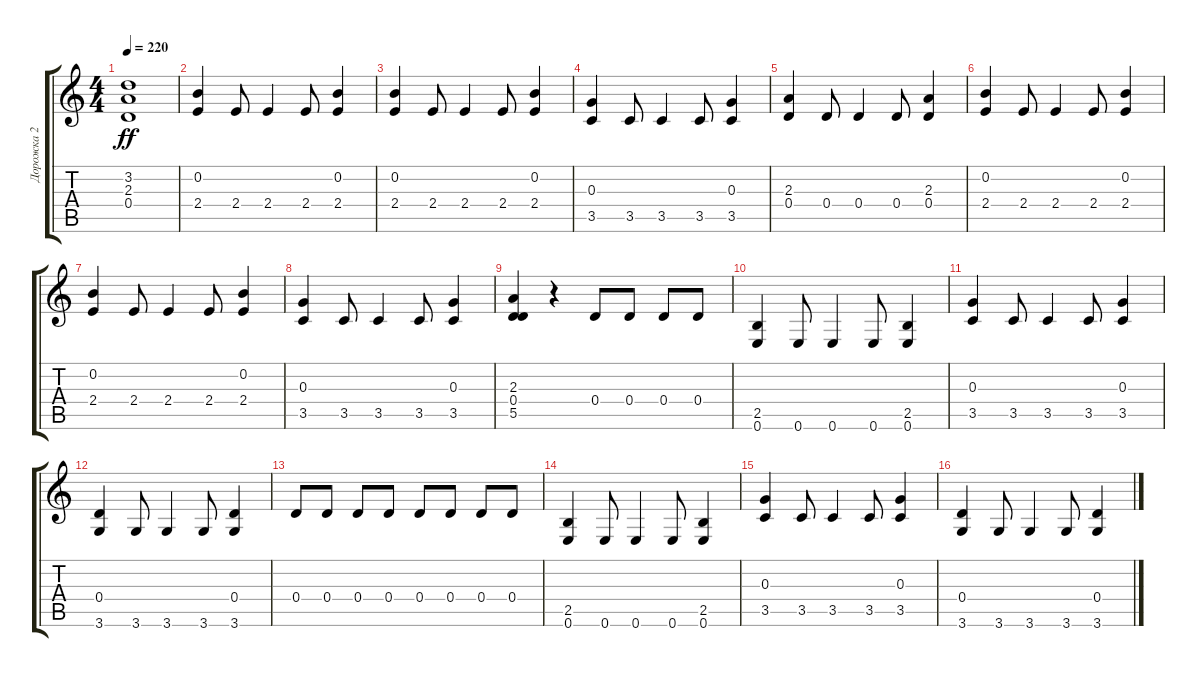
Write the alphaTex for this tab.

\track ("Дорожка 2" "Дорожка 2") {instrument distortionguitar}
\staff {score tabs}
\tuning (E4 B3 G3 D3 A2 E2) {hide}
\ts (4 4)
\tempo 220
\clef g2
\ks c
(3.2 2.3 0.4).1{dy ff} |
(0.2 2.4).4 2.4.8 2.4.4 2.4.8 (0.2 2.4).4 |
(0.2 2.4).4 2.4.8 2.4.4 2.4.8 (0.2 2.4).4 |
(0.3 3.5).4 3.5.8 3.5.4 3.5.8 (0.3 3.5).4 |
(2.3 0.4).4 0.4.8 0.4.4 0.4.8 (2.3 0.4).4 |
(0.2 2.4).4 2.4.8 2.4.4 2.4.8 (0.2 2.4).4 |
(0.2 2.4).4 2.4.8 2.4.4 2.4.8 (0.2 2.4).4 |
(0.3 3.5).4 3.5.8 3.5.4 3.5.8 (0.3 3.5).4 |
(2.3 0.4 5.5).4 r.4 0.4.8 0.4.8 0.4.8 0.4.8 |
(2.5 0.6).4 0.6.8 0.6.4 0.6.8 (2.5 0.6).4 |
(0.3 3.5).4 3.5.8 3.5.4 3.5.8 (0.3 3.5).4 |
(0.4 3.6).4 3.6.8 3.6.4 3.6.8 (0.4 3.6).4 |
0.4.8 0.4.8 0.4.8 0.4.8 0.4.8 0.4.8 0.4.8 0.4.8 |
(2.5 0.6).4 0.6.8 0.6.4 0.6.8 (2.5 0.6).4 |
(0.3 3.5).4 3.5.8 3.5.4 3.5.8 (0.3 3.5).4 |
(0.4 3.6).4 3.6.8 3.6.4 3.6.8 (0.4 3.6).4
